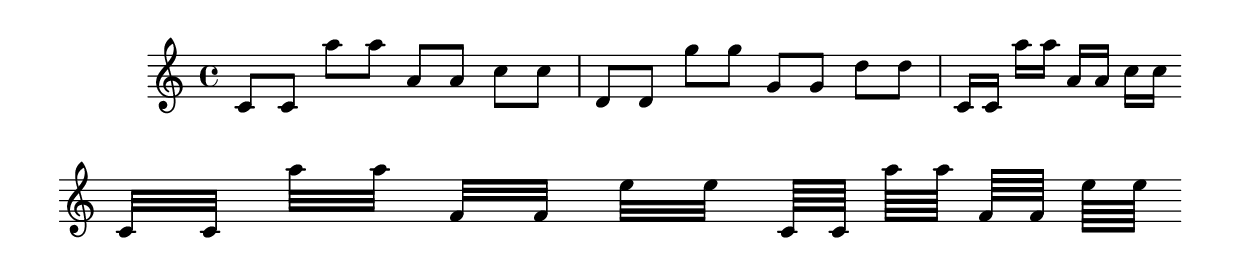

\version "2.1.22"

\header{

    texidoc = "In this test for beam quant positions for horizontal beams,
staff lines should be covered in all cases. For 32nd beams, the free stem
lengths are between 2 and 1.5."

}

\score{
	\notes\relative c' { 
		 c8[ c]  a''[ a]
		 a,[ a]  c[ c]
		 d,8[ d]  g'[ g]
		 g,[ g]  d'[ d]
		 c,16[ c]  a''[ a]
		 a,[ a ]  c[ c]
		\break
		 c,32[  c]  a''[ a]
		 f,[ f]  e'[ e]
		 c,64[ c]  a''[ a]
		 f,[ f]  e'[ e]
		\break
	}
}


